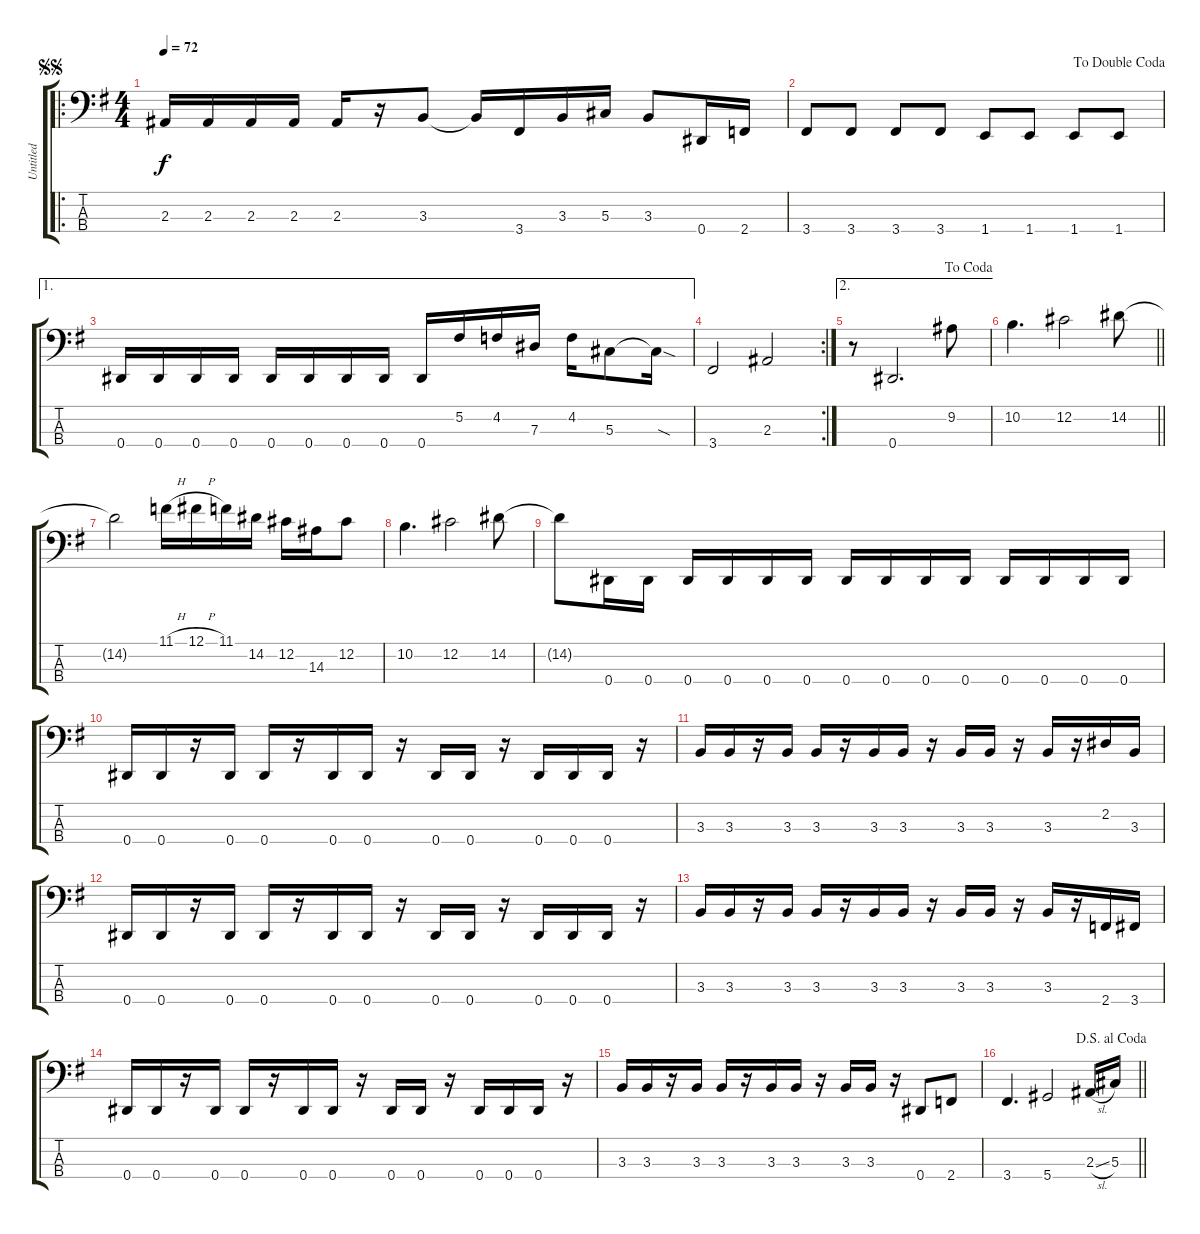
\track ("Untitled" "Untitled") {instrument electricbassfinger}
\staff {score tabs}
\tuning (Gb2 Db2 Ab1 Eb1) {hide}
\ro
\ts (4 4)
\jump segnosegno
\tempo 72
\clef f4
\ks g
2.3.16{dy f} 2.3.16 2.3.16 2.3.16 2.3.16 r.16 3.3.8 3.3{t}.16 3.4.16 3.3.16 5.3.16 3.3.8 0.4.16 2.4.16 |
\jump dadoublecoda
3.4.8 3.4.8 3.4.8 3.4.8 1.4.8 1.4.8 1.4.8 1.4.8 |
\ae 1
0.4.16 0.4.16 0.4.16 0.4.16 0.4.16 0.4.16 0.4.16 0.4.16 0.4.16 5.2.16 4.2.16 7.3.16 4.2.16 5.3.8 5.3{sod t}.16 |
\rc 2
3.4.2 2.3.2 |
\ae 2
\jump dacoda
r.8 0.4.2{d} 9.2.8 |
\barLineRight lightlight
10.2.4{d} 12.2.2 14.2.8 |
14.2{t}.2 11.1{h}.16 12.1{h}.16 11.1.16 14.2.16 12.2.16 14.3.16 12.2.8 |
10.2.4{d} 12.2.2 14.2.8 |
14.2{t}.8 0.4.16 0.4.16 0.4.16 0.4.16 0.4.16 0.4.16 0.4.16 0.4.16 0.4.16 0.4.16 0.4.16 0.4.16 0.4.16 0.4.16 |
0.4.16 0.4.16 r.16 0.4.16 0.4.16 r.16 0.4.16 0.4.16 r.16 0.4.16 0.4.16 r.16 0.4.16 0.4.16 0.4.16 r.16 |
3.3.16 3.3.16 r.16 3.3.16 3.3.16 r.16 3.3.16 3.3.16 r.16 3.3.16 3.3.16 r.16 3.3.16 r.16 2.2.16 3.3.16 |
0.4.16 0.4.16 r.16 0.4.16 0.4.16 r.16 0.4.16 0.4.16 r.16 0.4.16 0.4.16 r.16 0.4.16 0.4.16 0.4.16 r.16 |
3.3.16 3.3.16 r.16 3.3.16 3.3.16 r.16 3.3.16 3.3.16 r.16 3.3.16 3.3.16 r.16 3.3.16 r.16 2.4.16 3.4.16 |
0.4.16 0.4.16 r.16 0.4.16 0.4.16 r.16 0.4.16 0.4.16 r.16 0.4.16 0.4.16 r.16 0.4.16 0.4.16 0.4.16 r.16 |
3.3.16 3.3.16 r.16 3.3.16 3.3.16 r.16 3.3.16 3.3.16 r.16 3.3.16 3.3.16 r.16 0.4.8 2.4.8 |
\jump dalsegnoalcoda
\barLineRight lightlight
3.4.4{d} 5.4.2 2.3{sl}.16 5.3.16
